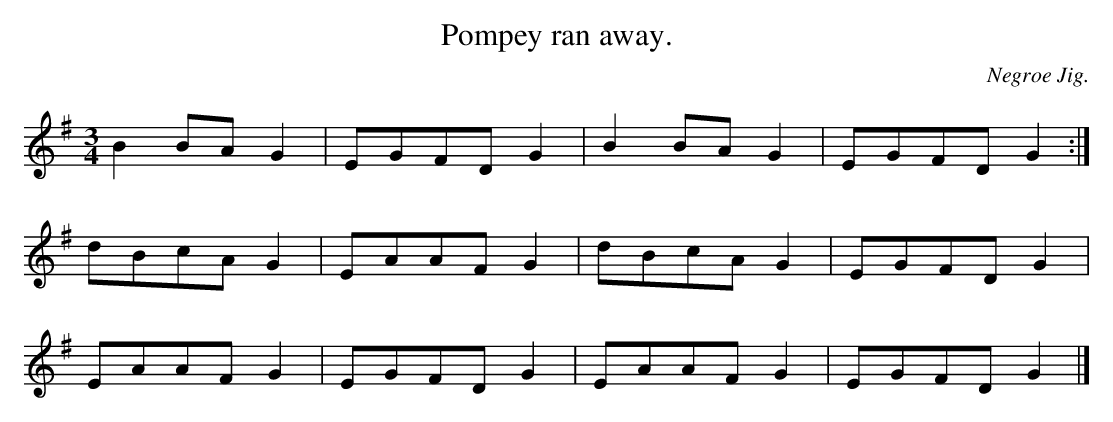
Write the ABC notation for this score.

X:1
T:Pompey ran away.
C:Negroe Jig.
M:3/4
L:1/8
1/4=120
K:G
B2BA G2 | EGFD G2 | B2BA G2 | EGFD G2 :|
dBcA G2 | EAAF G2 | dBcA G2 | EGFD G2 |
EAAF G2 | EGFD G2 | EAAF G2 | EGFD G2 |]
